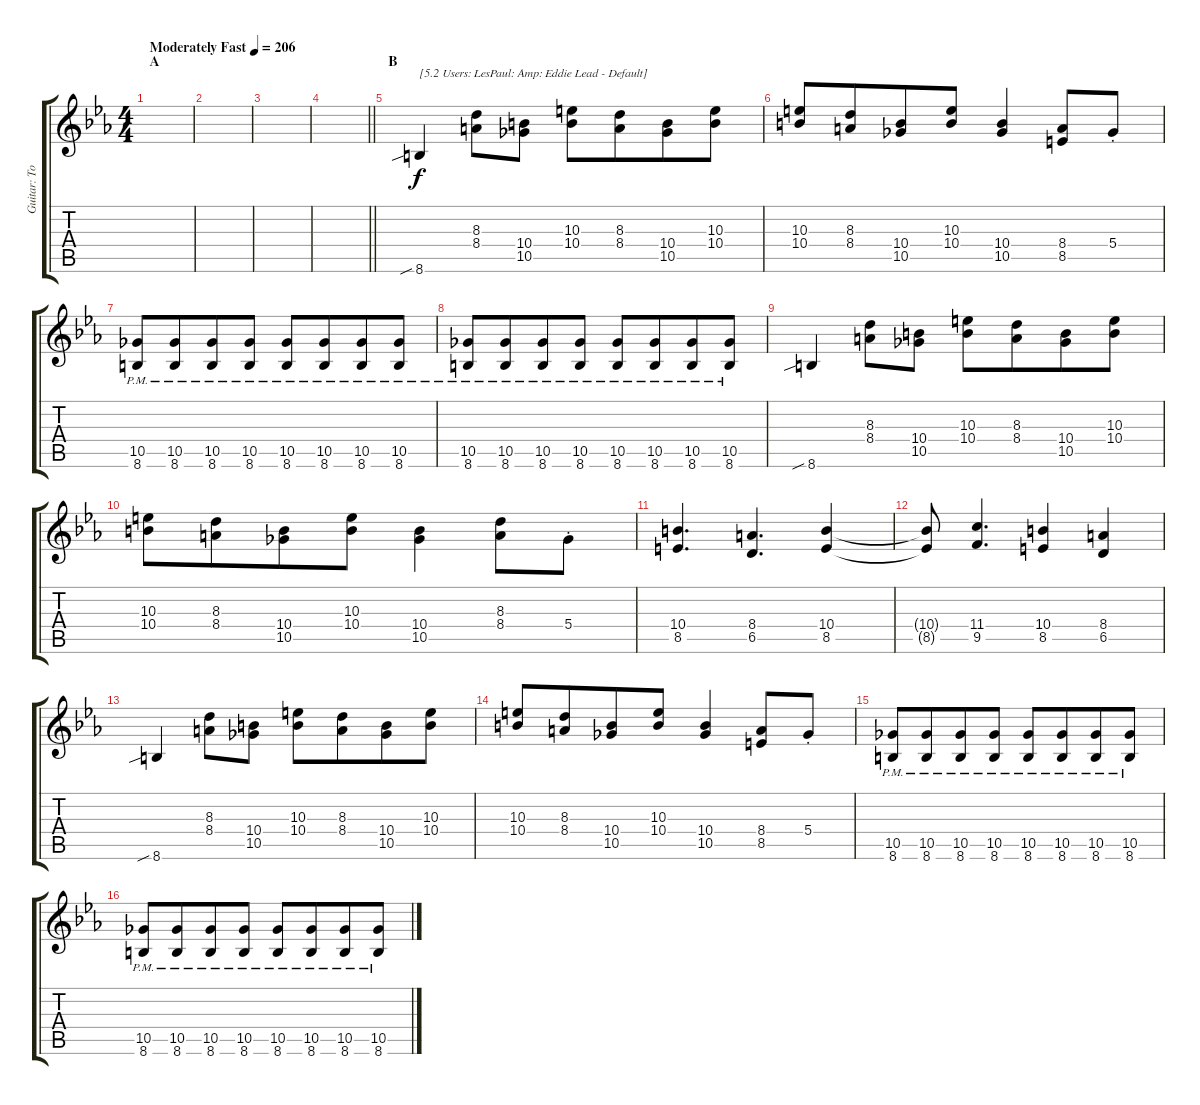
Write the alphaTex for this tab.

\track ("Guitar: Tony" "Guitar: To") {instrument distortionguitar}
\staff {score tabs}
\tuning (Eb4 Bb3 Gb3 Db3 Ab2 Eb2) {hide}
\ts (4 4)
\section ("" "A")
\tempo (206 "Moderately Fast")
\clef g2
\ks eb
|
|
|
\barLineRight lightlight
|
\section ("" "B")
8.6{sib}.4{txt "[5.2 Users: LesPaul: Amp: Eddie Lead - Default]"} (8.3 8.4).8 (10.4 10.5).8 (10.3 10.4).8 (8.3 8.4).8{beam merge} (10.4 10.5).8 (10.3 10.4).8 |
(10.3 10.4).8 (8.3 8.4).8{beam merge} (10.4 10.5).8 (10.3 10.4).8{beam merge} (10.4 10.5).4{beam merge} (8.4 8.5).8 5.4{st}.8 |
(10.5{pm} 8.6{pm}).8 (10.5{pm} 8.6{pm}).8{beam merge} (10.5{pm} 8.6{pm}).8 (10.5{pm} 8.6{pm}).8 (10.5{pm} 8.6{pm}).8 (10.5{pm} 8.6{pm}).8{beam merge} (10.5{pm} 8.6{pm}).8 (10.5{pm} 8.6{pm}).8 |
(10.5{pm} 8.6{pm}).8 (10.5{pm} 8.6{pm}).8{beam merge} (10.5{pm} 8.6{pm}).8 (10.5{pm} 8.6{pm}).8 (10.5{pm} 8.6{pm}).8 (10.5{pm} 8.6{pm}).8{beam merge} (10.5{pm} 8.6{pm}).8 (10.5{pm} 8.6{pm}).8 |
8.6{sib}.4 (8.3 8.4).8 (10.4 10.5).8 (10.3 10.4).8 (8.3 8.4).8{beam merge} (10.4 10.5).8 (10.3 10.4).8 |
(10.3 10.4).8 (8.3 8.4).8{beam merge} (10.4 10.5).8 (10.3 10.4).8{beam merge} (10.4 10.5).4{beam merge} (8.3 8.4).8 5.4{st}.8 |
(10.4 8.5).4{d} (8.4 6.5).4{d} (10.4 8.5).4 |
(10.4{t} 8.5{t}).8 (11.4 9.5).4{d} (10.4 8.5).4 (8.4 6.5).4 |
8.6{sib}.4 (8.3 8.4).8 (10.4 10.5).8 (10.3 10.4).8 (8.3 8.4).8{beam merge} (10.4 10.5).8 (10.3 10.4).8 |
(10.3 10.4).8 (8.3 8.4).8{beam merge} (10.4 10.5).8 (10.3 10.4).8{beam merge} (10.4 10.5).4{beam merge} (8.4 8.5).8 5.4{st}.8 |
(10.5{pm} 8.6{pm}).8 (10.5{pm} 8.6{pm}).8{beam merge} (10.5{pm} 8.6{pm}).8 (10.5{pm} 8.6{pm}).8 (10.5{pm} 8.6{pm}).8 (10.5{pm} 8.6{pm}).8{beam merge} (10.5{pm} 8.6{pm}).8 (10.5{pm} 8.6{pm}).8 |
(10.5{pm} 8.6{pm}).8 (10.5{pm} 8.6{pm}).8{beam merge} (10.5{pm} 8.6{pm}).8 (10.5{pm} 8.6{pm}).8 (10.5{pm} 8.6{pm}).8 (10.5{pm} 8.6{pm}).8{beam merge} (10.5{pm} 8.6{pm}).8 (10.5{pm} 8.6{pm}).8
